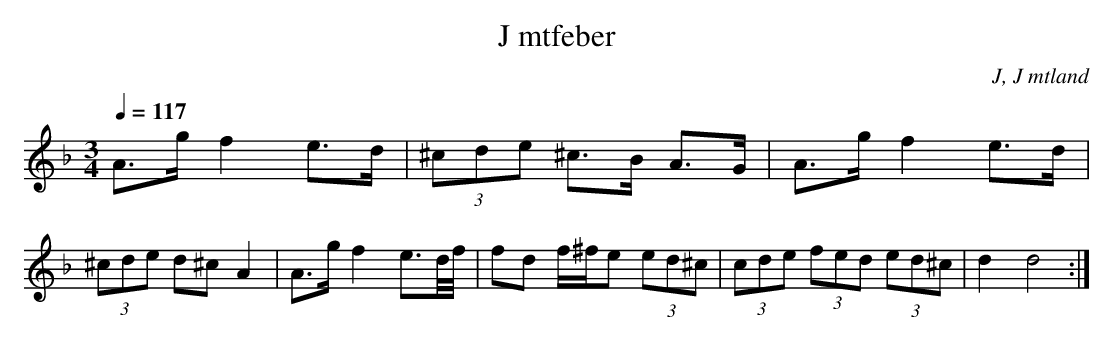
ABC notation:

X:1
T: J mtfeber
O: J, J mtland
M:3/4
L:1/8
Q:1/4=117
K:Dm
A>g f2 e>d|(3^cde ^c>B A>G|A>g f2 e>d|(3^cde d^c A2|A>g f2 e>d/f//|fd f/^f/e (3ed^c|(3cde (3fed (3ed^c|d2 d4 :|
